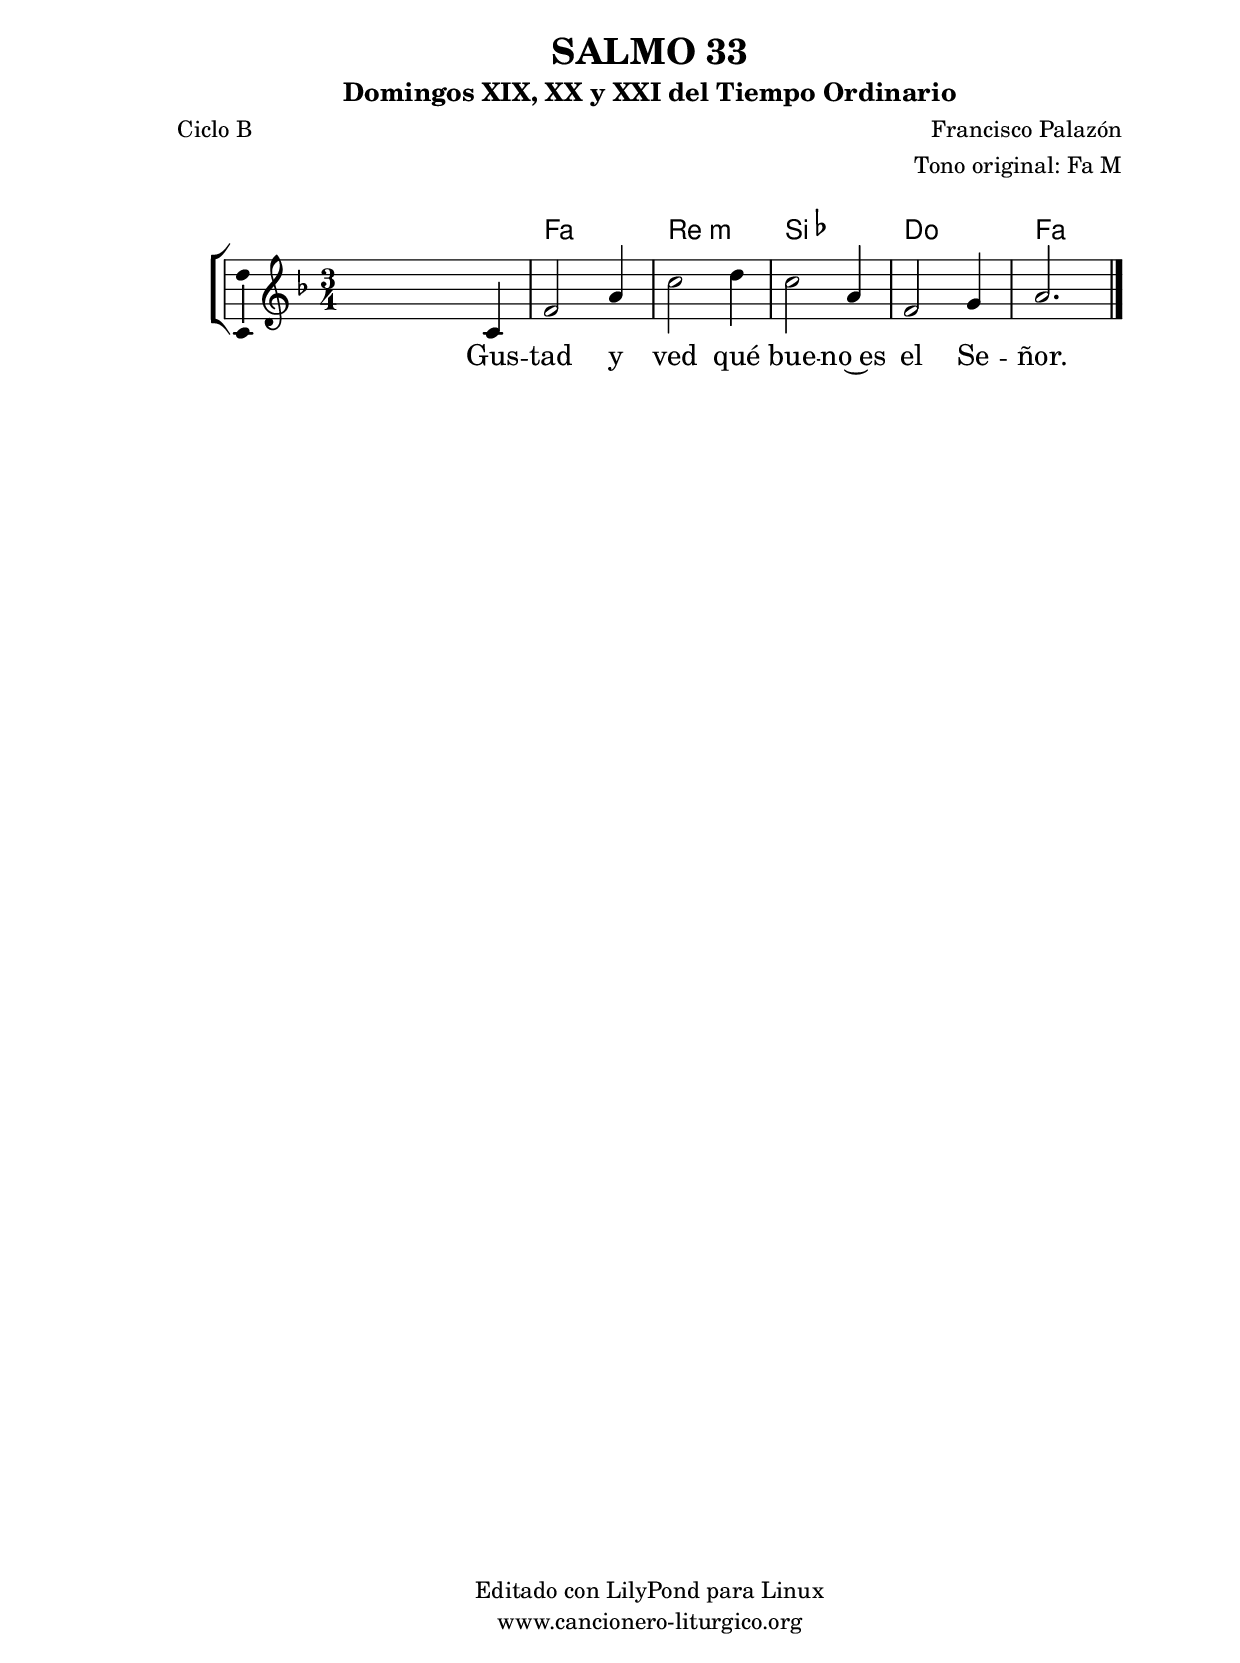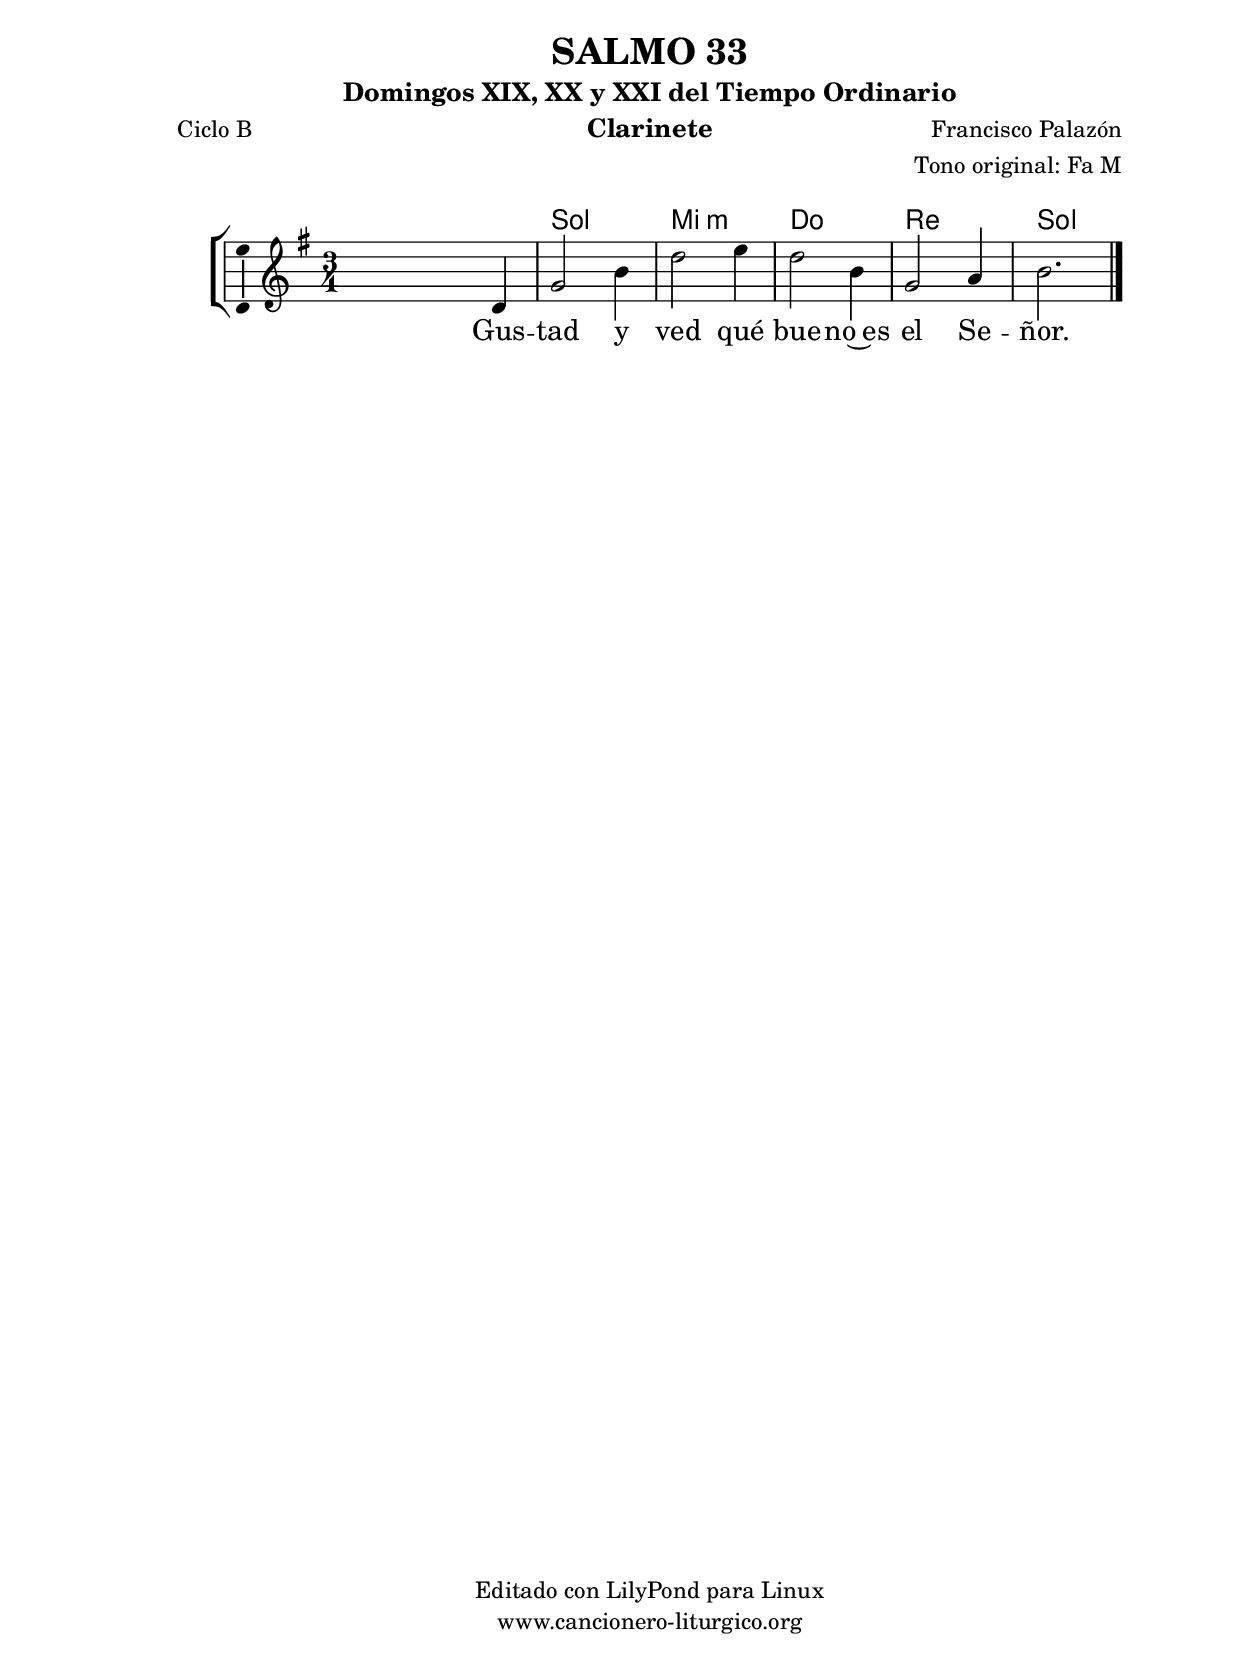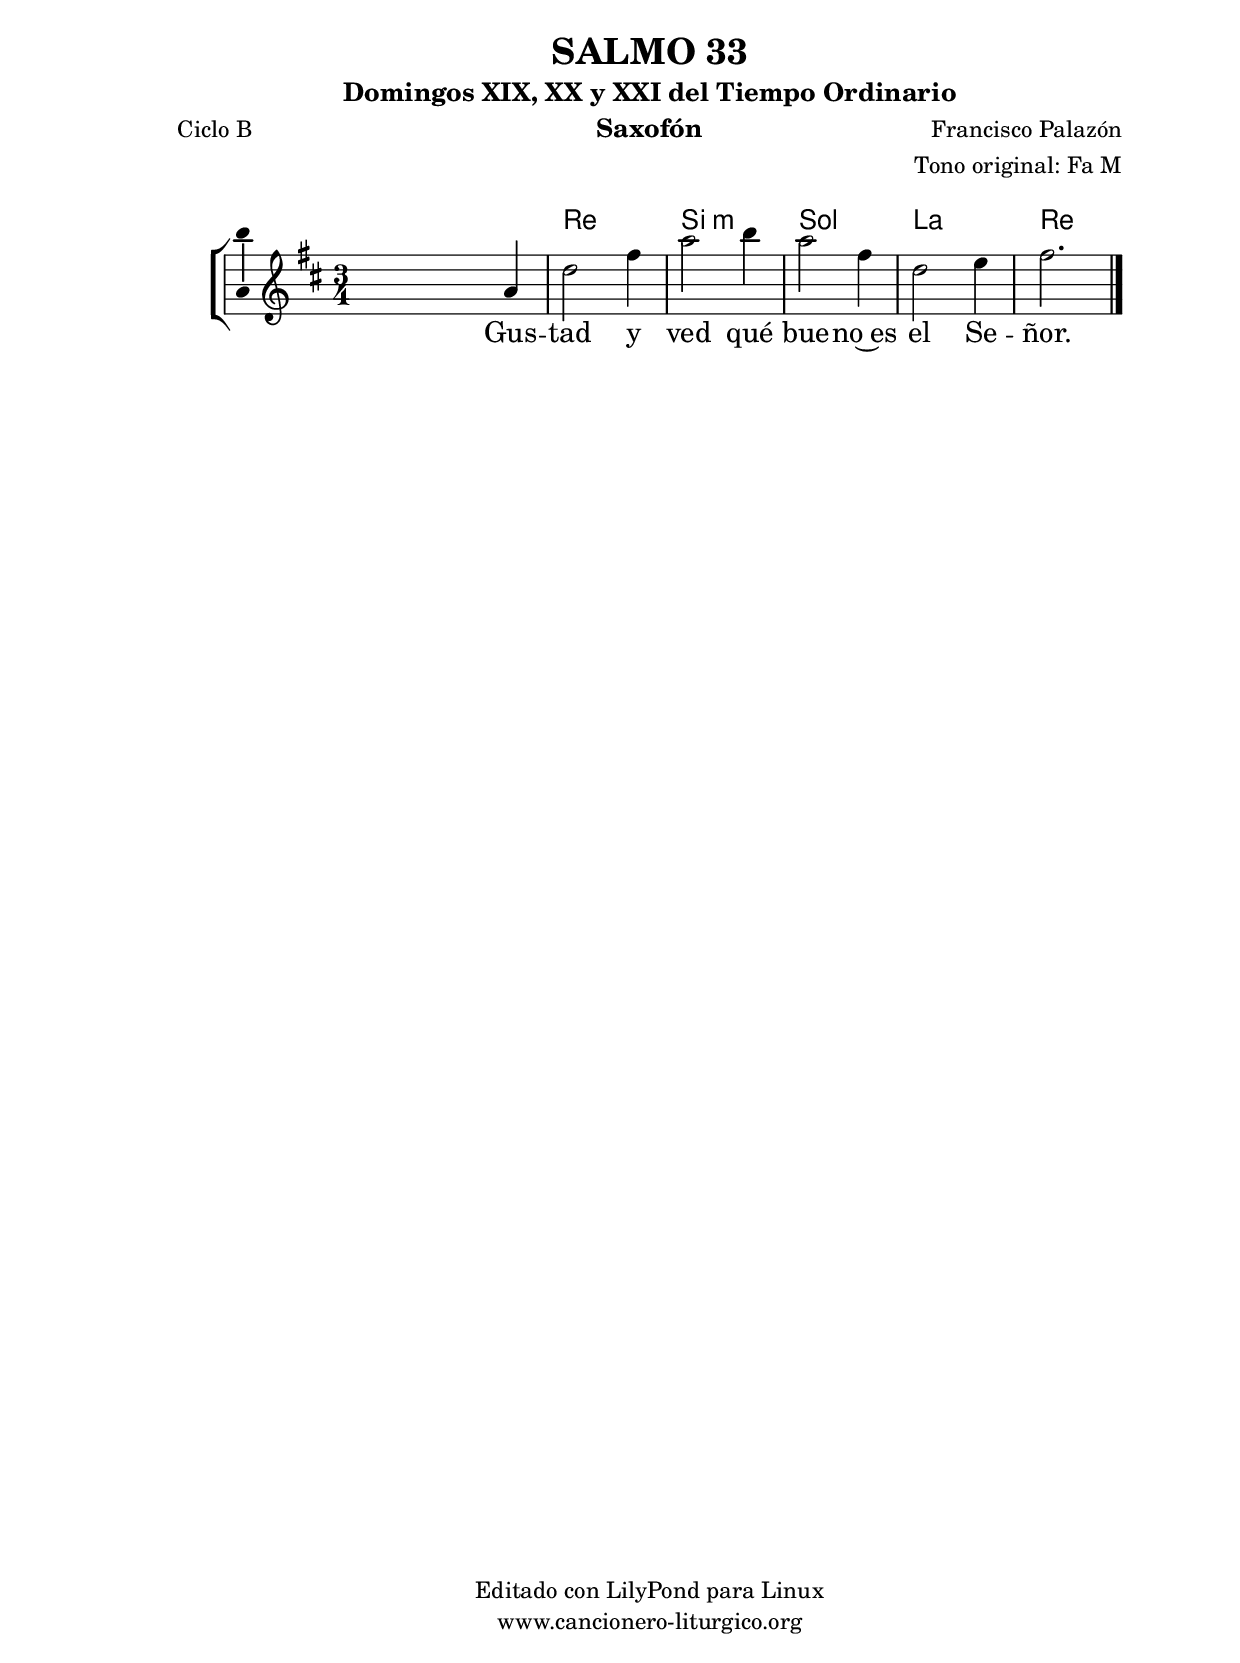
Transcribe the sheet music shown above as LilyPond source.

%
%para convertir .midi en .wav:
%timidity filename.midi -Ow -o finename.wav
%
%
%Para convertir de .wav a .mp3:
%lame -h -m j filename.wav
%
%
%para escuchar el midi:
%timidity nombrefichero.midi
%


%versión de lilypond para la que se ha escrito esta partitura:
\version "2.16.0"

	%Tamaño papel
	#(set-default-paper-size "a4")
	%Tamaño partitura
	#(set-global-staff-size 20)
	%No responde al pulsar sobre una nota
	#(ly:set-option 'point-and-click #f)

%parámetros del encabezamiento:
\header {
	title = "SALMO 33"
	subtitle = "Domingos XIX, XX y XXI del Tiempo Ordinario"
	composer = "Francisco Palazón"
	poet = "Ciclo B"
	meter = ""
	arranger = "Tono original: Fa M"
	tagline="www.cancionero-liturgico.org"
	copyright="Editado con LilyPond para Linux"
	}

%parámetros asociados al papel:
\paper  {
	oddHeaderMarkup = \markup {\fill-line { \on-the-fly #not-first-page \fromproperty #'header:title \on-the-fly #not-first-page \fromproperty #'header:composer }}
	evenHeaderMarkup = \markup {\fill-line { \fromproperty #'header:composer \fromproperty #'header:title }}
	#(set-paper-size "a4")
	print-page-number = ##f
	first-page-number = 1
	print-first-page-number = ##f
%	head-separation = 3.0 \cm
	top-margin = 2.0 \cm
	bottom-margin = 0.5\cm
%%%	bottom-margin = -1.0\cm
	left-margin = 3.0 \cm
	line-width = 16.0 \cm 
	indent = 8\mm
	interscoreline = 2.\mm
	between-system-space = 15\mm
%	para que las partituras no llenen la hoja:
	ragged-bottom = ##t
%	idem para la última hoja:
	ragged-last-bottom = ##f
%	para que las partituras llenen el ancho del papel:
	ragged-last = ##f
	after-title-space = 2.5 \cm
%page-count=1
%system-count=8

	%Flexible Vertical Spacing
%	markup-markup-spacing =
%	#'((basic-distance . 15) (minimum-distance . 15) (padding . 3))
	markup-system-spacing =
	#'((basic-distance . 15) (minimum-distance . 15) (padding . 3))
	system-system-spacing =
	#'((basic-distance . 15) (minimum-distance . 15) (padding . 3))
	score-system-spacing =
	#'((basic-distance . 15) (minimum-distance . 15) (padding . 5))
%	top-system-spacing = % header
%	#'((basic-distance . 8) (minimum-distance . 0) (padding . 3))
%	top-markup-spacing =
%	#'((basic-distance . 20) (minimum-distance . 20) (padding . 3))
	last-bottom-spacing = % footer
	#'((basic-distance . 5) (minimum-distance . 5) (padding . 3))
%	score-markup-spacing =
%	#'((basic-distance . 16) (minimum-distance . 13) (padding . 3))

	}


%parámetros que afectan a toda la partitura:
global =  {
	%clave de sol (G):
	\clef G
	%armadura:
%	\transpose a c'
	\key f \major
	\tempo 4=120
	\set Score.tempoHideNote = ##t
	}


acordes = {
	\italianChords
	\chordmode {
%	\transpose a c'
{
s2.
f2. d:m bes c f

	}
	}
}


melodia = 
%	\transpose a c'
{
	\relative c'{
	\time 3/4

s2 c4
f2 a4
c2 d4
c2 a4
f2 g4
a2.

	\bar "|."
	}
	}


texto = \lyricmode {
Gus -- tad y ved qué bue -- no~es el Se -- ñor.
	}


acordesStaff = \context ChordNames = acordesStaff <<
	\set chordChanges = ##t
	\acordes
	>>


vozStaff = \context Voice = vozStaff
\with {\consists "Ambitus_engraver"}
<<
%	\set Staff.instrumentName = ""
%	\set Staff.shortInstrumentName = ""
%	\set Staff.midiInstrument = #"clarinet"
%	\set Staff.midiInstrument = #"cello"
%	\set Staff.midiInstrument = #"flute"
	\set Staff.midiInstrument = #"electric guitar (jazz)"
%	\set Staff.midiInstrument = #"english horn"
%	\set Staff.midiInstrument = #"violin"
%	\set Staff.midiInstrument = #"glockenspiel"
	\set Staff.midiMinimumVolume = #0.7
	\set Staff.midiMaximumVolume = #0.9
	\global
	\melodia
	>>


textoStaff = \context Lyrics = textoStaff <<
	\lyricsto vozStaff \texto
	>>

\book {
	\score {
		\context ChoirStaff {
			\override StaffGroup.SystemStartBracket #'collapse-height = #1
			\override Score.SystemStartBar #'collapse-height = #1
			<<
			\acordesStaff
			\vozStaff
			\textoStaff
			>>
			}
		\layout {
	    		\context {
				\Lyrics
				\override LyricText #'font-size = #2
				}
	   		 \context {
				\Score
				%fontSize = #3
				\override StaffSymbol #'staff-space = #(magstep +3)
				%\override Beam #'thickness = #0.55
				%\override SpacingSpanner #'spacing-increment = #1.0
				%\override Slur #'height-limit = #1.5
				}
			}
		}
	\score {
		\unfoldRepeats
		\context ChoirStaff {
			<<
			\acordesStaff
			\vozStaff
			>>
			}
		\midi {
	  		\context {
	  			\Score
				tempoWholesPerMinute = #(ly:make-moment 70 4)
				}
			}
		}
	}

%Partitura para clarinete
#(define output-suffix "C")
\book {
	\header{
		instrument = "Clarinete"
		}
	\score {
		\context ChoirStaff {
			\override StaffGroup.SystemStartBracket #'collapse-height = #1
			\override Score.SystemStartBar #'collapse-height = #1
\transpose c d
			<<
			\acordesStaff
			\vozStaff
			\textoStaff
			>>
			}
		\layout {
	    		\context {
				\Lyrics
				\override LyricText #'font-size = #2
				}
	   		 \context {
				\Score
				%fontSize = #3
				\override StaffSymbol #'staff-space = #(magstep +3)
				%\override Beam #'thickness = #0.55
				%\override SpacingSpanner #'spacing-increment = #1.0
				%\override Slur #'height-limit = #1.5
				}
			}
		}
	}

%Partitura para saxofón
#(define output-suffix "S")
\book {
	\header{
		instrument = "Saxofón"
		}
	\score {
		\context ChoirStaff {
			\override StaffGroup.SystemStartBracket #'collapse-height = #1
			\override Score.SystemStartBar #'collapse-height = #1
\transpose c a
			<<
			\acordesStaff
			\vozStaff
			\textoStaff
			>>
			}
		\layout {
	    		\context {
				\Lyrics
				\override LyricText #'font-size = #2
				}
	   		 \context {
				\Score
				%fontSize = #3
				\override StaffSymbol #'staff-space = #(magstep +3)
				%\override Beam #'thickness = #0.55
				%\override SpacingSpanner #'spacing-increment = #1.0
				%\override Slur #'height-limit = #1.5
				}
			}
		}
	}

